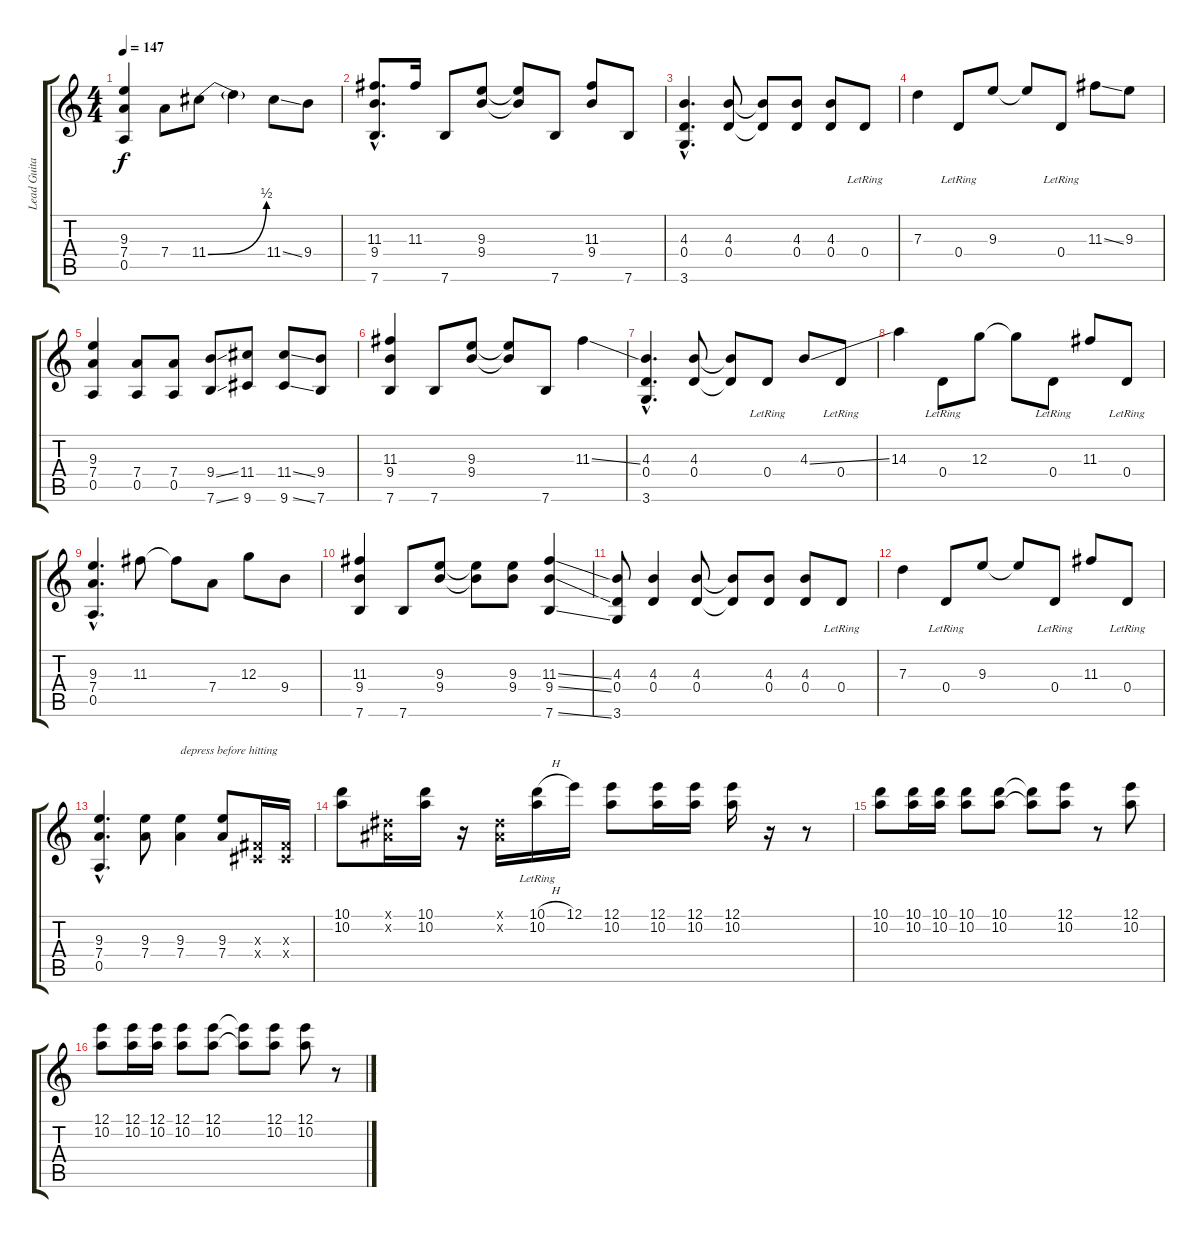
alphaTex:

\track ("Lead Guitar" "Lead Guita") {instrument distortionguitar}
\staff {score tabs}
\tuning (E4 B3 G3 D3 A2 E2) {hide}
\ts (4 4)
\tempo 147
\clef g2
\ks c
(9.3 7.4 0.5).4{dy f} 7.4.8 11.4{be (bend 0 0 60 2)}.8 11.4{t}.4 11.4{ss}.8 9.4.8 |
(11.3{hac} 9.4{hac} 7.6{hac}).8{d} 11.3.16 7.6.8 (9.3 9.4).8 (9.3{t} 9.4{t}).8 7.6.8 (11.3 9.4).8 7.6.8 |
(4.3{hac} 0.4{hac} 3.6{hac}).4{d} (4.3 0.4).8 (4.3{t} 0.4{t}).8 (4.3 0.4).8 (4.3 0.4).8 0.4{lr}.8 |
7.3.4 0.4{lr}.8 9.3.8 9.3{t}.8 0.4{lr}.8 11.3{ss}.8 9.3.8 |
(9.3 7.4 0.5).4 (7.4 0.5).8 (7.4 0.5).8 (9.4{ss} 7.6{ss}).8 (11.4 9.6).8 (11.4{ss} 9.6{ss}).8 (9.4 7.6).8 |
(11.3 9.4 7.6).4 7.6.8 (9.3 9.4).8 (9.3{t} 9.4{t}).8 7.6.8 11.3{ss}.4 |
(4.3{hac} 0.4{hac} 3.6{hac}).4{d} (4.3 0.4).8 (4.3{t} 0.4{t}).8 0.4{lr}.8 4.3{ss}.8 0.4{lr}.8 |
14.3.4 0.4{lr}.8 12.3.8 12.3{t}.8 0.4{lr}.8 11.3.8 0.4{lr}.8 |
(9.3{hac} 7.4{hac} 0.5{hac}).4{d} 11.3.8 11.3{t}.8 7.4.8 12.3.8 9.4.8 |
(11.3 9.4 7.6).4 7.6.8 (9.3 9.4).8 (9.3{t} 9.4{t}).8 (9.3 9.4).8 (11.3{ss} 9.4{ss} 7.6{ss}).4 |
(4.3 0.4 3.6).8 (4.3 0.4).4 (4.3 0.4).8 (4.3{t} 0.4{t}).8 (4.3 0.4).8 (4.3 0.4).8 0.4{lr}.8 |
7.3.4 0.4{lr}.8 9.3.8 9.3{t}.8 0.4{lr}.8 11.3.8 0.4{lr}.8 |
(9.3{hac} 7.4{hac} 0.5{hac}).4{d} (9.3 7.4).8 (9.3 7.4).4{txt "depress before hitting"} (9.3 7.4).8 (-1.3{x} -1.4{x}).16 (-1.3{x} -1.4{x}).16 |
(10.1 10.2).8 (-1.1{x} -1.2{x}).16 (10.1 10.2).16 r.16 (-1.1{x} -1.2{x}).16 (10.1{h} 10.2{lr}).16 12.1.16 (12.1 10.2).8 (12.1 10.2).16 (12.1 10.2).16 (12.1 10.2).16 r.16 r.8 |
(10.1 10.2).8 (10.1 10.2).16 (10.1 10.2).16 (10.1 10.2).8 (10.1 10.2).8 (10.1{t} 10.2{t}).8 (12.1 10.2).8 r.8 (12.1 10.2).8 |
(12.1 10.2).8 (12.1 10.2).16 (12.1 10.2).16 (12.1 10.2).8 (12.1 10.2).8 (12.1{t} 10.2{t}).8 (12.1 10.2).8 (12.1 10.2).8 r.8
